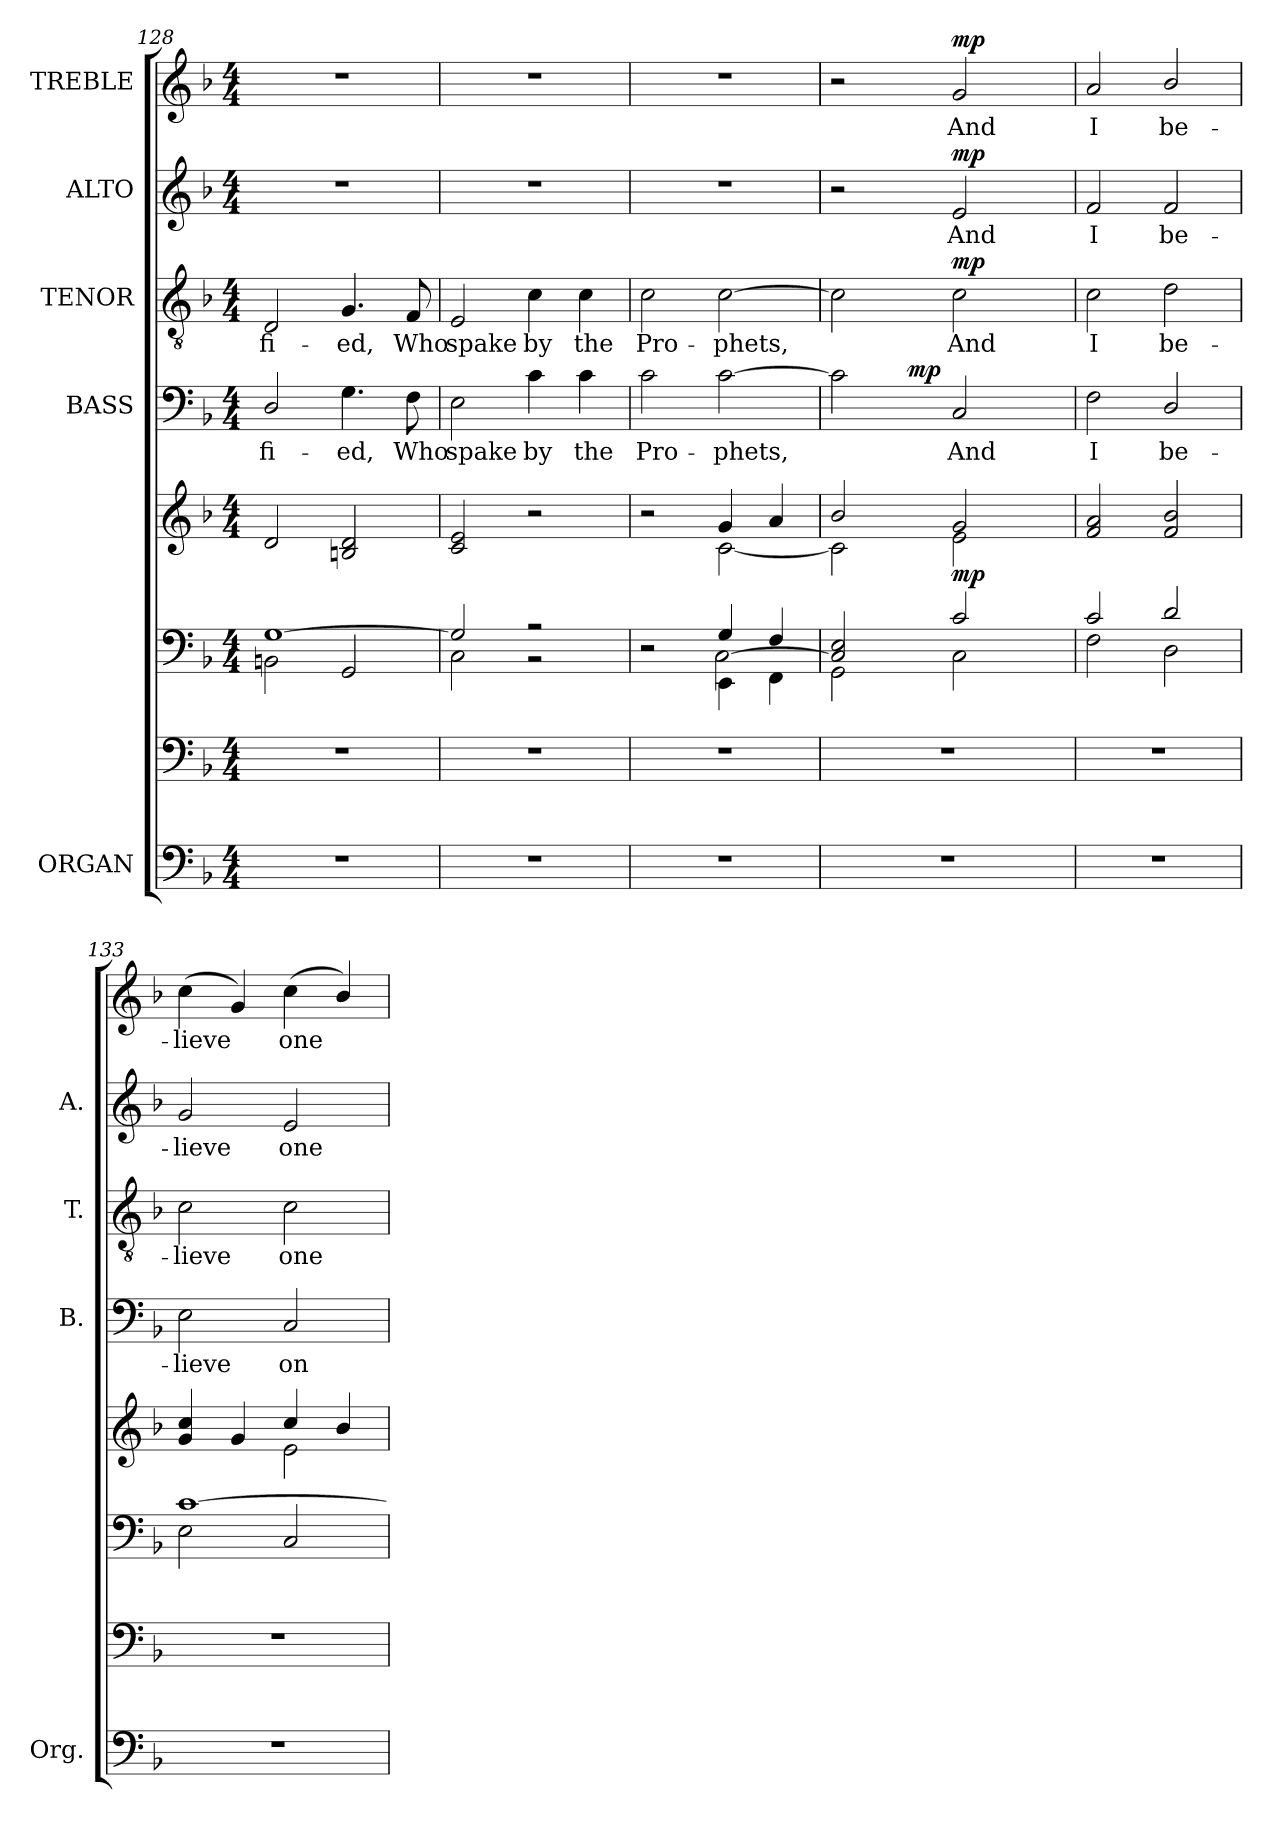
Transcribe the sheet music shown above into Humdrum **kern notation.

**kern	**kern	**kern	**kern	**dynam	**kern	**text	**dynam	**kern	**text	**dynam	**kern	**text	**dynam	**kern	**text	**dynam
*part5	*part5	*part5	*part5	*part5	*part4	*part4	*part4	*part3	*part3	*part3	*part2	*part2	*part2	*part1	*part1	*part1
*staff8	*staff7	*staff6	*staff5	*staff5/6/7/8	*staff4	*staff4	*staff4	*staff3	*staff3	*staff3	*staff2	*staff2	*staff2	*staff1	*staff1	*staff1
*I"ORGAN	*	*	*	*	*I"BASS	*	*	*I"TENOR	*	*	*I"ALTO	*	*	*I"TREBLE	*	*
*I'Org.	*	*	*	*	*I'B.	*	*	*I'T.	*	*	*I'A.	*	*	*	*	*
*clefF4	*clefF4	*clefF4	*clefG2	*	*clefF4	*	*	*clefGv2	*	*	*clefG2	*	*	*clefG2	*	*
*	*	*	*	*	*	*	*	*ITrd7c12	*	*	*	*	*	*	*	*
*k[b-]	*k[b-]	*k[b-]	*k[b-]	*	*k[b-]	*	*	*k[b-]	*	*	*k[b-]	*	*	*k[b-]	*	*
*F:	*F:	*F:	*F:	*	*F:	*	*	*F:	*	*	*F:	*	*	*F:	*	*
*M4/4	*M4/4	*M4/4	*M4/4	*	*M4/4	*	*	*M4/4	*	*	*M4/4	*	*	*M4/4	*	*
=128	=128	=128	=128	=128	=128	=128	=128	=128	=128	=128	=128	=128	=128	=128	=128	=128
*	*	*^	*	*	*	*	*	*	*	*	*	*	*	*	*	*
!	!	!	!	!	!	!	!LO:LY:b:color=#000000	!	!	!	!	!	!	!	!	!	!
!	!	!	!	!	!	!	!	!	!	!LO:LY:b:color=#000000	!	!	!	!	!	!	!
1r	1r	[1Gi	2BBni\	2di/	.	2Di/	-fi-	.	2DDi/	-fi-	.	1r	.	.	1r	.	.
!	!	!	!	!	!	!	!LO:LY:b:color=#000000	!	!	!	!	!	!	!	!	!	!
!	!	!	!	!	!	!	!	!	!	!LO:LY:b:color=#000000	!	!	!	!	!	!	!
.	.	.	2GGi/	2Bni/ 2di	.	4.Gi\	-ed,	.	4.GGi/	-ed,	.	.	.	.	.	.	.
!	!	!	!	!	!	!	!LO:LY:b:color=#000000	!	!	!	!	!	!	!	!	!	!
!	!	!	!	!	!	!	!	!	!	!LO:LY:b:color=#000000	!	!	!	!	!	!	!
.	.	.	.	.	.	8Fi\	Who	.	8FFi/	Who	.	.	.	.	.	.	.
=129	=129	=129	=129	=129	=129	=129	=129	=129	=129	=129	=129	=129	=129	=129	=129	=129	=129
!	!	!	!	!	!	!	!LO:LY:b:color=#000000	!	!	!	!	!	!	!	!	!	!
!	!	!	!	!	!	!	!	!	!	!LO:LY:b:color=#000000	!	!	!	!	!	!	!
1r	1r	2Gi/]	2Ci\	2ci/ 2ei	.	2Ei\	spake	.	2EEi/	spake	.	1r	.	.	1r	.	.
!	!	!	!	!	!	!	!LO:LY:b:color=#000000	!	!	!	!	!	!	!	!	!	!
!	!	!	!	!	!	!	!	!	!	!LO:LY:b:color=#000000	!	!	!	!	!	!	!
.	.	2r	2r	2r	.	4ci\	by	.	4Ci\	by	.	.	.	.	.	.	.
!	!	!	!	!	!	!	!LO:LY:b:color=#000000	!	!	!	!	!	!	!	!	!	!
!	!	!	!	!	!	!	!	!	!	!LO:LY:b:color=#000000	!	!	!	!	!	!	!
.	.	.	.	.	.	4ci\	the	.	4Ci\	the	.	.	.	.	.	.	.
!!LO:LB:g=z
=130	=130	=130	=130	=130	=130	=130	=130	=130	=130	=130	=130	=130	=130	=130	=130	=130	=130
*	*	*	*^	*^	*	*	*	*	*	*	*	*	*	*	*	*	*
!	!	!	!	!	!	!	!	!	!LO:LY:b:color=#000000	!	!	!	!	!	!	!	!	!	!
!	!	!	!	!	!	!	!	!	!	!	!	!LO:LY:b:color=#000000	!	!	!	!	!	!	!
1r	1r	2r	2r	2r	2r	2ryy	.	2ci\	Pro-	.	2Ci\	Pro-	.	1r	.	.	1r	.	.
!	!	!	!	!	!	!	!	!	!LO:LY:b:color=#000000	!	!	!	!	!	!	!	!	!	!
!	!	!	!	!	!	!	!	!	!	!	!	!LO:LY:b:color=#000000	!	!	!	!	!	!	!
.	.	4Gi/	4EEi\	[2Ci\	4gi/	[2ci\	.	[2ci\	-phets,	.	[2Ci\	-phets,	.	.	.	.	.	.	.
.	.	4Fi/	4FFi\	.	4ai/	.	.	.	.	.	.	.	.	.	.	.	.	.	.
*	*	*	*v	*v	*	*	*	*	*	*	*	*	*	*	*	*	*	*	*
=131	=131	=131	=131	=131	=131	=131	=131	=131	=131	=131	=131	=131	=131	=131	=131	=131	=131	=131
*	*	*	*	*	*	*	*^	*	*	*	*	*	*	*	*	*	*	*
1r	1r	2Ci/] 2Ei	2GGi\	2b-i/	2ci\]	.	2ci\]	4ryy	.	.	2Ci\]	.	.	2r	.	.	2r	.	.
.	.	.	.	.	.	.	.	32ryy	.	.	.	.	.	.	.	.	.	.	.
.	.	.	.	.	.	.	.	64ryy	.	.	.	.	.	.	.	.	.	.	.
.	.	.	.	.	.	.	.	512.ryy	.	.	.	.	.	.	.	.	.	.	.
.	.	.	.	.	.	.	.	2ryy	.	mp	.	.	.	.	.	.	.	.	.
!	!	!	!	!	!	!	!	!	!LO:LY:b:color=#000000	!	!	!	!	!	!	!	!	!	!
!	!	!	!	!	!	!	!	!	!	!	!	!LO:LY:b:color=#000000	!	!	!	!	!	!	!
!	!	!	!	!	!	!	!	!	!	!	!	!	!	!	!LO:LY:b:color=#000000	!	!	!	!
!	!	!	!	!	!	!	!	!	!	!	!	!	!	!	!	!	!	!LO:LY:b:color=#000000	!
.	.	2ci/	2Ci\	2gi/	2ei\	mp	2Ci/	.	And	.	2Ci\	And	mp	2ei/	And	mp	2gi/	And	mp
.	.	.	.	.	.	.	.	8ryy	.	.	.	.	.	.	.	.	.	.	.
.	.	.	.	.	.	.	.	16ryy	.	.	.	.	.	.	.	.	.	.	.
.	.	.	.	.	.	.	.	128ryy	.	.	.	.	.	.	.	.	.	.	.
.	.	.	.	.	.	.	.	256ryy	.	.	.	.	.	.	.	.	.	.	.
.	.	.	.	.	.	.	.	1024ryy	.	.	.	.	.	.	.	.	.	.	.
*	*	*	*	*v	*v	*	*	*	*	*	*	*	*	*	*	*	*	*	*
*	*	*	*	*	*	*v	*v	*	*	*	*	*	*	*	*	*	*	*
=132	=132	=132	=132	=132	=132	=132	=132	=132	=132	=132	=132	=132	=132	=132	=132	=132	=132
*	*	*	*	*^	*	*^	*	*	*	*	*	*	*	*	*	*	*
!	!	!	!	!	!	!	!	!	!LO:LY:b:color=#000000	!	!	!	!	!	!	!	!	!	!
*	*	*	*	*v	*v	*	*	*	*	*	*	*	*	*	*	*	*	*	*
*	*	*	*	*	*	*v	*v	*	*	*	*	*	*	*	*	*	*	*
*	*	*	*	*^	*	*^	*	*	*	*	*	*	*	*	*	*	*
!	!	!	!	!	!	!	!	!	!	!	!	!LO:LY:b:color=#000000	!	!	!	!	!	!	!
*	*	*	*	*v	*v	*	*	*	*	*	*	*	*	*	*	*	*	*	*
*	*	*	*	*	*	*v	*v	*	*	*	*	*	*	*	*	*	*	*
*	*	*	*	*^	*	*^	*	*	*	*	*	*	*	*	*	*	*
!	!	!	!	!	!	!	!	!	!	!	!	!	!	!	!LO:LY:b:color=#000000	!	!	!	!
*	*	*	*	*v	*v	*	*	*	*	*	*	*	*	*	*	*	*	*	*
*	*	*	*	*	*	*v	*v	*	*	*	*	*	*	*	*	*	*	*
*	*	*	*	*^	*	*^	*	*	*	*	*	*	*	*	*	*	*
!	!	!	!	!	!	!	!	!	!	!	!	!	!	!	!	!	!	!LO:LY:b:color=#000000	!
*	*	*	*	*v	*v	*	*	*	*	*	*	*	*	*	*	*	*	*	*
*	*	*	*	*	*	*v	*v	*	*	*	*	*	*	*	*	*	*	*
1r	1r	2ci/	2Fi\	2fi/ 2ai	.	2Fi\	I	.	2Ci\	I	.	2fi/	I	.	2ai/	I	.
!	!	!	!	!	!	!	!LO:LY:b:color=#000000	!	!	!	!	!	!	!	!	!	!
!	!	!	!	!	!	!	!	!	!	!LO:LY:b:color=#000000	!	!	!	!	!	!	!
!	!	!	!	!	!	!	!	!	!	!	!	!	!LO:LY:b:color=#000000	!	!	!	!
!	!	!	!	!	!	!	!	!	!	!	!	!	!	!	!	!LO:LY:b:color=#000000	!
.	.	2di/	2Di\	2fi/ 2b-i	.	2Di/	be-	.	2Di\	be-	.	2fi/	be-	.	2b-i/	be-	.
=133	=133	=133	=133	=133	=133	=133	=133	=133	=133	=133	=133	=133	=133	=133	=133	=133	=133
*	*	*	*	*^	*	*	*	*	*	*	*	*	*	*	*	*	*
!	!	!	!	!	!	!	!	!LO:LY:b:color=#000000	!	!	!	!	!	!	!	!	!	!
!	!	!	!	!	!	!	!	!	!	!	!LO:LY:b:color=#000000	!	!	!	!	!	!	!
!	!	!	!	!	!	!	!	!	!	!	!	!	!	!LO:LY:b:color=#000000	!	!	!	!
!	!	!	!	!	!	!	!	!	!	!	!	!	!	!	!	!	!LO:LY:b:color=#000000	!
1r	1r	[1ci	2Ei\	4gi/ 4cci	2ryy	.	2Ei\	-lieve	.	2Ci\	-lieve	.	2gi/	-lieve	.	(4cci\	-lieve	.
.	.	.	.	4gi/	.	.	.	.	.	.	.	.	.	.	.	4gi/)	.	.
!	!	!	!	!	!	!	!	!LO:LY:b:color=#000000	!	!	!	!	!	!	!	!	!	!
!	!	!	!	!	!	!	!	!	!	!	!LO:LY:b:color=#000000	!	!	!	!	!	!	!
!	!	!	!	!	!	!	!	!	!	!	!	!	!	!LO:LY:b:color=#000000	!	!	!	!
!	!	!	!	!	!	!	!	!	!	!	!	!	!	!	!	!	!LO:LY:b:color=#000000	!
.	.	.	2Ci/	4cci/	2ei\	.	2Ci/	on	.	2Ci\	one	.	2ei/	one	.	(4cci\	one	.
.	.	.	.	4b-i/	.	.	.	.	.	.	.	.	.	.	.	4b-i/)	.	.
*	*	*v	*v	*	*	*	*	*	*	*	*	*	*	*	*	*	*	*
*	*	*	*v	*v	*	*	*	*	*	*	*	*	*	*	*	*	*
=	=	=	=	=	=	=	=	=	=	=	=	=	=	=	=	=
*-	*-	*-	*-	*-	*-	*-	*-	*-	*-	*-	*-	*-	*-	*-	*-	*-
